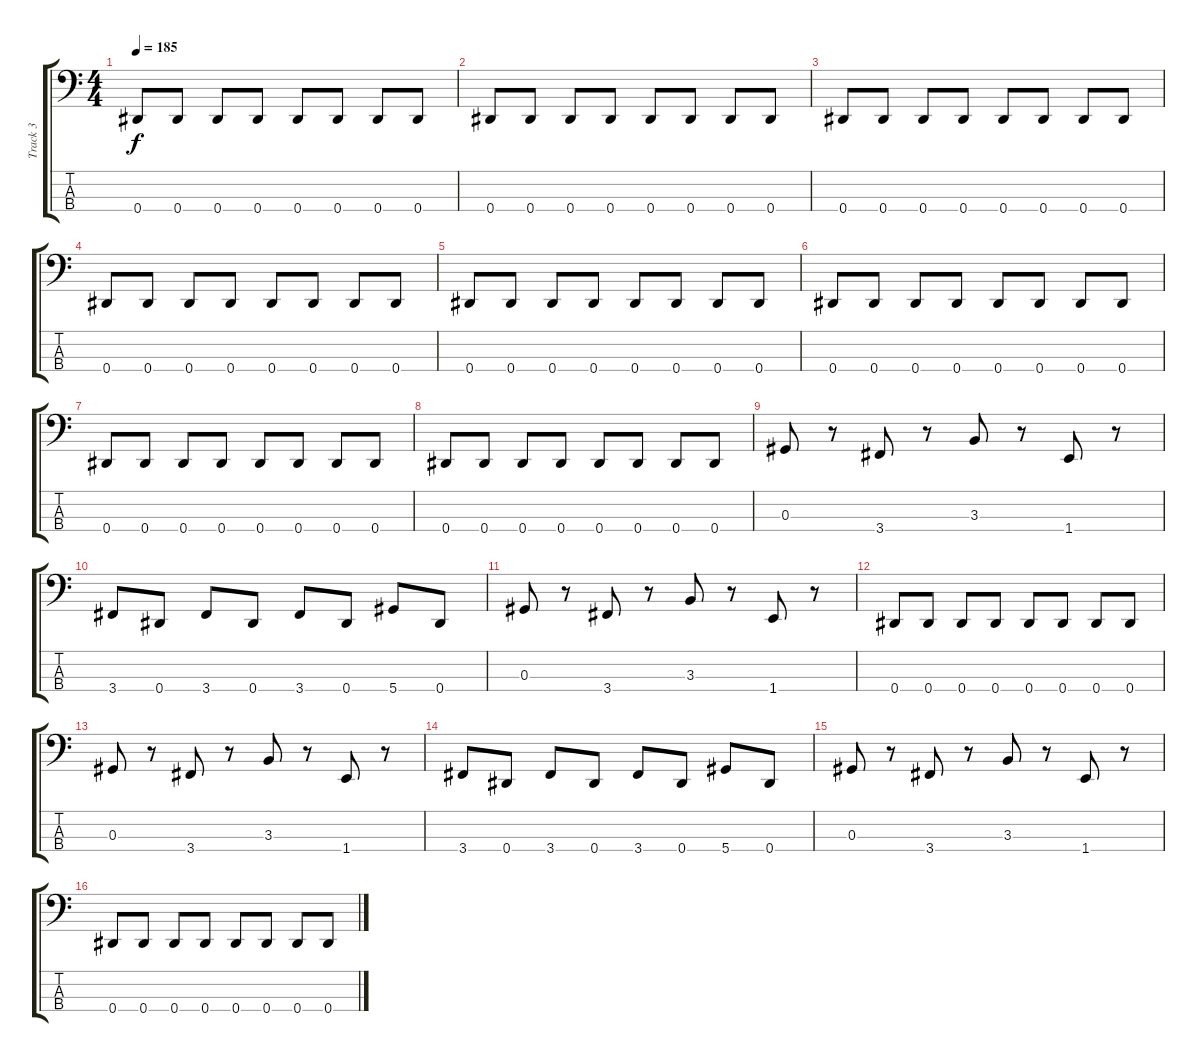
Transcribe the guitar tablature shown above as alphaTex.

\track ("Track 3" "Track 3") {instrument electricbassfinger}
\staff {score tabs}
\tuning (Gb2 Db2 Ab1 Eb1) {hide}
\ts (4 4)
\tempo 185
\clef f4
\ks c
0.4.8{dy f} 0.4.8 0.4.8 0.4.8 0.4.8 0.4.8 0.4.8 0.4.8 |
0.4.8 0.4.8 0.4.8 0.4.8 0.4.8 0.4.8 0.4.8 0.4.8 |
0.4.8 0.4.8 0.4.8 0.4.8 0.4.8 0.4.8 0.4.8 0.4.8 |
0.4.8 0.4.8 0.4.8 0.4.8 0.4.8 0.4.8 0.4.8 0.4.8 |
0.4.8 0.4.8 0.4.8 0.4.8 0.4.8 0.4.8 0.4.8 0.4.8 |
0.4.8 0.4.8 0.4.8 0.4.8 0.4.8 0.4.8 0.4.8 0.4.8 |
0.4.8 0.4.8 0.4.8 0.4.8 0.4.8 0.4.8 0.4.8 0.4.8 |
0.4.8 0.4.8 0.4.8 0.4.8 0.4.8 0.4.8 0.4.8 0.4.8 |
0.3.8 r.8 3.4.8 r.8 3.3.8 r.8 1.4.8 r.8 |
3.4.8 0.4.8 3.4.8 0.4.8 3.4.8 0.4.8 5.4.8 0.4.8 |
0.3.8 r.8 3.4.8 r.8 3.3.8 r.8 1.4.8 r.8 |
0.4.8 0.4.8 0.4.8 0.4.8 0.4.8 0.4.8 0.4.8 0.4.8 |
0.3.8 r.8 3.4.8 r.8 3.3.8 r.8 1.4.8 r.8 |
3.4.8 0.4.8 3.4.8 0.4.8 3.4.8 0.4.8 5.4.8 0.4.8 |
0.3.8 r.8 3.4.8 r.8 3.3.8 r.8 1.4.8 r.8 |
0.4.8 0.4.8 0.4.8 0.4.8 0.4.8 0.4.8 0.4.8 0.4.8
